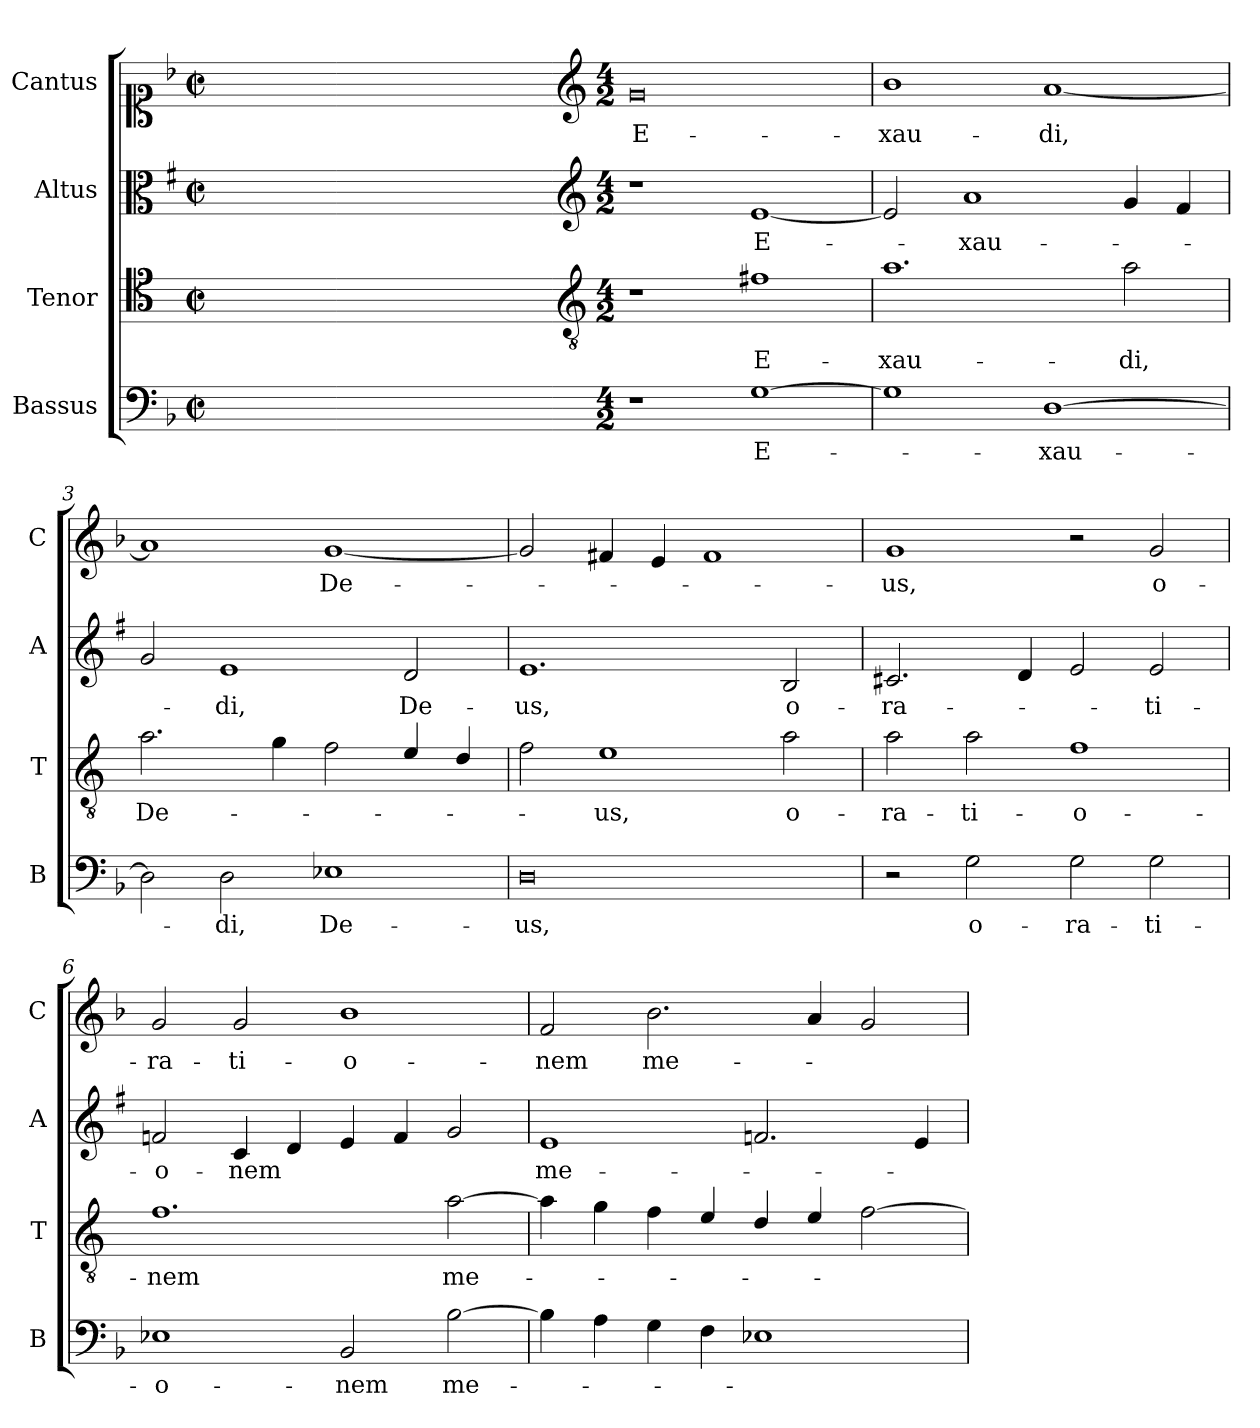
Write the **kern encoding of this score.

**kern	**text	**kern	**text	**kern	**text	**kern	**text
*part4	*part4	*part3	*part3	*part2	*part2	*part1	*part1
*staff4	*staff4	*staff3	*staff3	*staff2	*staff2	*staff1	*staff1
*I"Bassus	*	*I"Tenor	*	*I"Altus	*	*I"Cantus	*
*I'B	*	*I'T	*	*I'A	*	*I'C	*
*clefF4	*	*clefC4	*	*clefC3	*	*clefC1	*
*	*	*ITrd4c7	*	*ITrd1c2	*	*	*
*k[b-]	*	*k[b-]	*	*k[b-]	*	*k[b-]	*
*F:	*	*F:	*	*F:	*	*F:	*
*M2/2	*	*M2/2	*	*M2/2	*	*M2/2	*
*met(c|)	*	*met(c|)	*	*met(c|)	*	*met(c|)	*
=	=	=	=	=	=	=	=
1ryy	.	1ryy	.	1ryy	.	1ryy	.
=1X-	=1X-	=1X-	=1X-	=1X-	=1X-	=1X-	=1X-
4ryy	.	4ryy	.	4ryy	.	4ryy	.
4ryy	.	4ryy	.	4ryy	.	4ryy	.
4ryy	.	4ryy	.	4ryy	.	4ryy	.
4ryy	.	4ryy	.	4ryy	.	4ryy	.
=1-	=1-	=1-	=1-	=1-	=1-	=1-	=1-
*	*	*clefGv2	*	*clefG2	*	*clefG2	*
*M4/2	*	*M4/2	*	*M4/2	*	*M4/2	*
!	!	!	!	!	!	!	!LO:LY:b
1r	.	1r	.	1r	.	0g	E-
!	!LO:LY:b	!	!LO:LY:b	!	!LO:LY:b	!	!
[1G	E-	1Bn	E-	[1d	E-	.	.
=2	=2	=2	=2	=2	=2	=2	=2
!	!	!	!LO:LY:b	!	!	!	!LO:LY:b
1G]	.	1.d	-xau-	2d/]	.	1b-	-xau-
!	!	!	!	!	!LO:LY:b	!	!
.	.	.	.	1g	-xau-	.	.
!	!LO:LY:b	!	!	!	!	!	!LO:LY:b
[1D	-xau-	.	.	.	.	[1a	-di,
!	!	!	!LO:LY:b	!	!	!	!
.	.	2d\	-di,	4f/	.	.	.
.	.	.	.	4e/	.	.	.
=3	=3	=3	=3	=3	=3	=3	=3
!	!	!	!LO:LY:b	!	!	!	!
2D\]	.	2.d\	De-	2f/	.	1a]	.
!	!LO:LY:b	!	!	!	!LO:LY:b	!	!
2D\	-di,	.	.	1d	-di,	.	.
.	.	4c\	.	.	.	.	.
!	!LO:LY:b	!	!	!	!	!	!LO:LY:b
1E-X	De-	2B-\	.	.	.	[1g	De-
!	!	!	!	!	!LO:LY:b	!	!
.	.	4A/	.	2c/	De-	.	.
.	.	4G/	.	.	.	.	.
=4	=4	=4	=4	=4	=4	=4	=4
!	!LO:LY:b	!	!	!	!LO:LY:b	!	!
0D	-us,	2B-\	.	1.d	-us,	2g/]	.
!	!	!	!LO:LY:b	!	!	!	!
.	.	1A	-us,	.	.	4f#X/	.
.	.	.	.	.	.	4e/	.
.	.	.	.	.	.	1f#	.
!	!	!	!LO:LY:b	!	!LO:LY:b	!	!
.	.	2d\	o-	2A/	o-	.	.
!!LO:LB:g=z
=5	=5	=5	=5	=5	=5	=5	=5
!	!	!	!LO:LY:b	!	!LO:LY:b	!	!LO:LY:b
2r	.	2d\	-ra-	2.Bn/	-ra-	1g	-us,
!	!LO:LY:b	!	!LO:LY:b	!	!	!	!
2G\	o-	2d\	-ti-	.	.	.	.
.	.	.	.	4c/	.	.	.
!	!LO:LY:b	!	!LO:LY:b	!	!	!	!
2G\	-ra-	1B-	-o-	2d/	.	2r	.
!	!LO:LY:b	!	!	!	!LO:LY:b	!	!LO:LY:b
2G\	-ti-	.	.	2d/	-ti-	2g/	o-
=6	=6	=6	=6	=6	=6	=6	=6
!	!LO:LY:b	!	!LO:LY:b	!	!LO:LY:b	!	!LO:LY:b
1E-X	-o-	1.B-	-nem	2e-X/	-o-	2g/	-ra-
!	!	!	!	!	!LO:LY:b	!	!LO:LY:b
.	.	.	.	4B-/	-nem	2g/	-ti-
.	.	.	.	4c/	.	.	.
!	!LO:LY:b	!	!	!	!	!	!LO:LY:b
2BB-/	-nem	.	.	4d/	.	1b-	-o-
.	.	.	.	4e-/	.	.	.
!	!LO:LY:b	!	!LO:LY:b	!	!	!	!
[2B-\	me-	[2d\	me-	2f/	.	.	.
=7	=7	=7	=7	=7	=7	=7	=7
!	!	!	!	!	!LO:LY:b	!	!LO:LY:b
4B-\]	.	4d\]	.	1d	me-	2f/	-nem
4A\	.	4c\	.	.	.	.	.
!	!	!	!	!	!	!	!LO:LY:b
4G\	.	4B-\	.	.	.	2.b-\	me-
4F\	.	4A/	.	.	.	.	.
1E-X	.	4G/	.	2.e-X/	.	.	.
.	.	4A/	.	.	.	4a/	.
.	.	[2B-\	.	.	.	2g/	.
.	.	.	.	4d/	.	.	.
=	=	=	=	=	=	=	=
*-	*-	*-	*-	*-	*-	*-	*-
